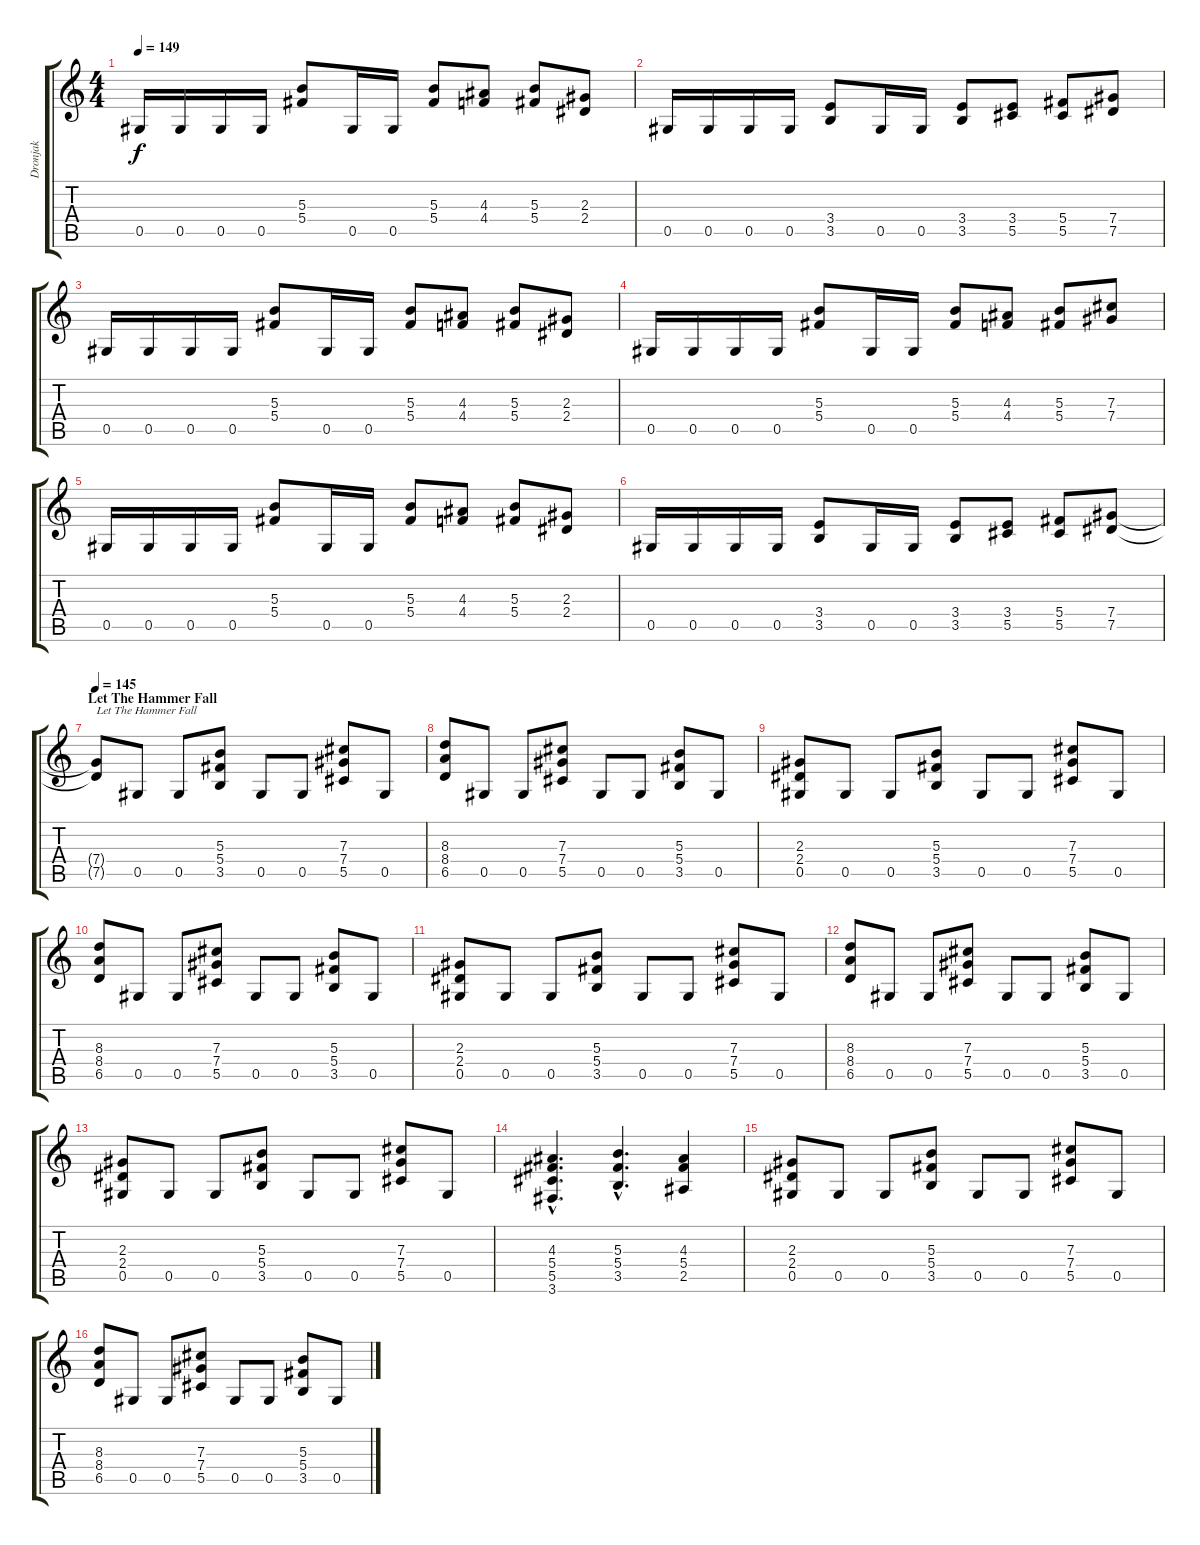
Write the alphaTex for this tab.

\track ("Dronjak" "Dronjak") {instrument distortionguitar}
\staff {score tabs}
\tuning (Eb4 Bb3 Gb3 Db3 Ab2 Eb2) {hide}
\ts (4 4)
\tempo 149
\clef g2
\ks c
0.5.16{dy f} 0.5.16 0.5.16 0.5.16 (5.3 5.4).8 0.5.16 0.5.16 (5.3 5.4).8 (4.3 4.4).8 (5.3 5.4).8 (2.3 2.4).8 |
0.5.16 0.5.16 0.5.16 0.5.16 (3.4 3.5).8 0.5.16 0.5.16 (3.4 3.5).8 (3.4 5.5).8 (5.4 5.5).8 (7.4 7.5).8 |
0.5.16 0.5.16 0.5.16 0.5.16 (5.3 5.4).8 0.5.16 0.5.16 (5.3 5.4).8 (4.3 4.4).8 (5.3 5.4).8 (2.3 2.4).8 |
0.5.16 0.5.16 0.5.16 0.5.16 (5.3 5.4).8 0.5.16 0.5.16 (5.3 5.4).8 (4.3 4.4).8 (5.3 5.4).8 (7.3 7.4).8 |
0.5.16 0.5.16 0.5.16 0.5.16 (5.3 5.4).8 0.5.16 0.5.16 (5.3 5.4).8 (4.3 4.4).8 (5.3 5.4).8 (2.3 2.4).8 |
0.5.16 0.5.16 0.5.16 0.5.16 (3.4 3.5).8 0.5.16 0.5.16 (3.4 3.5).8 (3.4 5.5).8 (5.4 5.5).8 (7.4 7.5).8 |
\section ("" "Let The Hammer Fall")
\tempo 145
(7.4{t} 7.5{t}).8{txt "Let The Hammer Fall"} 0.5.8 0.5.8 (5.3 5.4 3.5).8 0.5.8 0.5.8 (7.3 7.4 5.5).8 0.5.8 |
(8.3 8.4 6.5).8 0.5.8 0.5.8 (7.3 7.4 5.5).8 0.5.8 0.5.8 (5.3 5.4 3.5).8 0.5.8 |
(2.3 2.4 0.5).8 0.5.8 0.5.8 (5.3 5.4 3.5).8 0.5.8 0.5.8 (7.3 7.4 5.5).8 0.5.8 |
(8.3 8.4 6.5).8 0.5.8 0.5.8 (7.3 7.4 5.5).8 0.5.8 0.5.8 (5.3 5.4 3.5).8 0.5.8 |
(2.3 2.4 0.5).8 0.5.8 0.5.8 (5.3 5.4 3.5).8 0.5.8 0.5.8 (7.3 7.4 5.5).8 0.5.8 |
(8.3 8.4 6.5).8 0.5.8 0.5.8 (7.3 7.4 5.5).8 0.5.8 0.5.8 (5.3 5.4 3.5).8 0.5.8 |
(2.3 2.4 0.5).8 0.5.8 0.5.8 (5.3 5.4 3.5).8 0.5.8 0.5.8 (7.3 7.4 5.5).8 0.5.8 |
(4.3{hac} 5.4{hac} 5.5{hac} 3.6{hac}).4{d} (5.3{hac} 5.4{hac} 3.5{hac}).4{d} (4.3 5.4 2.5).4 |
(2.3 2.4 0.5).8 0.5.8 0.5.8 (5.3 5.4 3.5).8 0.5.8 0.5.8 (7.3 7.4 5.5).8 0.5.8 |
(8.3 8.4 6.5).8 0.5.8 0.5.8 (7.3 7.4 5.5).8 0.5.8 0.5.8 (5.3 5.4 3.5).8 0.5.8
